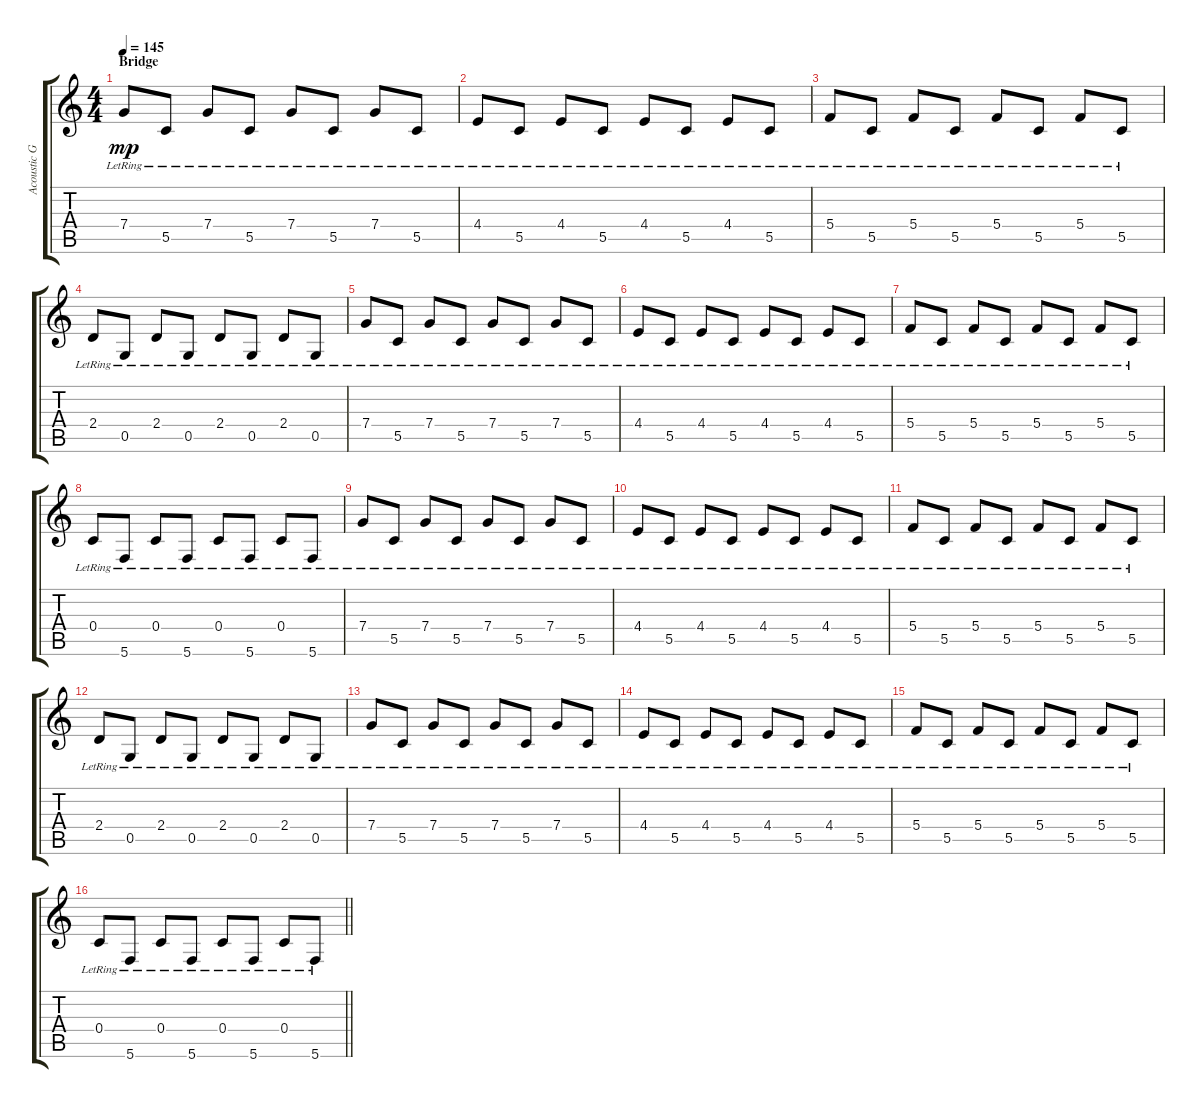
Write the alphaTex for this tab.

\track ("Acoustic Guitar II" "Acoustic G") {instrument acousticguitarsteel}
\staff {score tabs}
\tuning (D4 A3 F3 C3 G2 C2) {hide}
\ts (4 4)
\section ("" "Bridge")
\tempo 145
\clef g2
\ks c
7.4{lr}.8{dy mp} 5.5{lr}.8 7.4{lr}.8 5.5{lr}.8 7.4{lr}.8 5.5{lr}.8 7.4{lr}.8 5.5{lr}.8 |
4.4{lr}.8 5.5{lr}.8 4.4{lr}.8 5.5{lr}.8 4.4{lr}.8 5.5{lr}.8 4.4{lr}.8 5.5{lr}.8 |
5.4{lr}.8 5.5{lr}.8 5.4{lr}.8 5.5{lr}.8 5.4{lr}.8 5.5{lr}.8 5.4{lr}.8 5.5{lr}.8 |
2.4{lr}.8 0.5{lr}.8 2.4{lr}.8 0.5{lr}.8 2.4{lr}.8 0.5{lr}.8 2.4{lr}.8 0.5{lr}.8 |
7.4{lr}.8 5.5{lr}.8 7.4{lr}.8 5.5{lr}.8 7.4{lr}.8 5.5{lr}.8 7.4{lr}.8 5.5{lr}.8 |
4.4{lr}.8 5.5{lr}.8 4.4{lr}.8 5.5{lr}.8 4.4{lr}.8 5.5{lr}.8 4.4{lr}.8 5.5{lr}.8 |
5.4{lr}.8 5.5{lr}.8 5.4{lr}.8 5.5{lr}.8 5.4{lr}.8 5.5{lr}.8 5.4{lr}.8 5.5{lr}.8 |
0.4{lr}.8 5.6{lr}.8 0.4{lr}.8 5.6{lr}.8 0.4{lr}.8 5.6{lr}.8 0.4{lr}.8 5.6{lr}.8 |
7.4{lr}.8 5.5{lr}.8 7.4{lr}.8 5.5{lr}.8 7.4{lr}.8 5.5{lr}.8 7.4{lr}.8 5.5{lr}.8 |
4.4{lr}.8 5.5{lr}.8 4.4{lr}.8 5.5{lr}.8 4.4{lr}.8 5.5{lr}.8 4.4{lr}.8 5.5{lr}.8 |
5.4{lr}.8 5.5{lr}.8 5.4{lr}.8 5.5{lr}.8 5.4{lr}.8 5.5{lr}.8 5.4{lr}.8 5.5{lr}.8 |
2.4{lr}.8 0.5{lr}.8 2.4{lr}.8 0.5{lr}.8 2.4{lr}.8 0.5{lr}.8 2.4{lr}.8 0.5{lr}.8 |
7.4{lr}.8 5.5{lr}.8 7.4{lr}.8 5.5{lr}.8 7.4{lr}.8 5.5{lr}.8 7.4{lr}.8 5.5{lr}.8 |
4.4{lr}.8 5.5{lr}.8 4.4{lr}.8 5.5{lr}.8 4.4{lr}.8 5.5{lr}.8 4.4{lr}.8 5.5{lr}.8 |
5.4{lr}.8 5.5{lr}.8 5.4{lr}.8 5.5{lr}.8 5.4{lr}.8 5.5{lr}.8 5.4{lr}.8 5.5{lr}.8 |
\barLineRight lightlight
0.4{lr}.8 5.6{lr}.8 0.4{lr}.8 5.6{lr}.8 0.4{lr}.8 5.6{lr}.8 0.4{lr}.8 5.6{lr}.8
